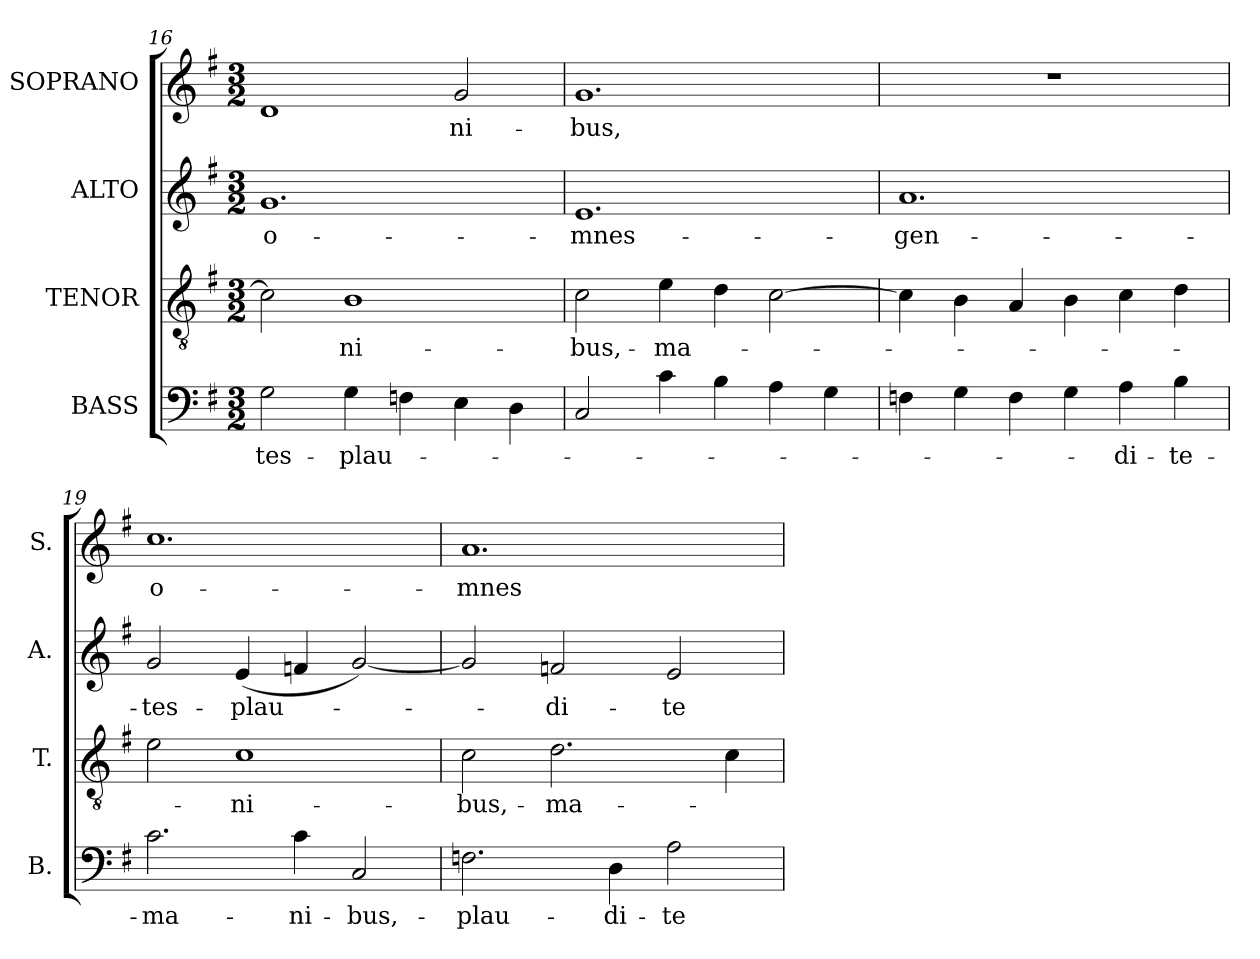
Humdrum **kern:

**kern	**text	**kern	**text	**kern	**text	**kern	**text
*part4	*part4	*part3	*part3	*part2	*part2	*part1	*part1
*staff4	*staff4	*staff3	*staff3	*staff2	*staff2	*staff1	*staff1
*I"BASS	*	*I"TENOR	*	*I"ALTO	*	*I"SOPRANO	*
*I'B.	*	*I'T.	*	*I'A.	*	*I'S.	*
!!LO:LB:g=z
*clefF4	*	*clefGv2	*	*clefG2	*	*clefG2	*
*	*	*ITrd7c12	*	*	*	*	*
*k[f#]	*	*k[f#]	*	*k[f#]	*	*k[f#]	*
*G:	*	*G:	*	*G:	*	*G:	*
*M3/2	*	*M3/2	*	*M3/2	*	*M3/2	*
=16	=16	=16	=16	=16	=16	=16	=16
!	!LO:LY:b:color=#000000	!	!	!	!	!	!
!	!	!	!	!	!LO:LY:b:color=#000000	!	!
2Gi\	-tes-	2Ci\]	.	1.gi	o-	1di	.
!	!LO:LY:b:color=#000000	!	!	!	!	!	!
!	!	!	!LO:LY:b:color=#000000	!	!	!	!
4Gi\	-plau-	1BBi	-ni-	.	.	.	.
4Fni\	.	.	.	.	.	.	.
!	!	!	!	!	!	!	!LO:LY:b:color=#000000
4Ei\	.	.	.	.	.	2gi/	-ni-
4Di\	.	.	.	.	.	.	.
=17	=17	=17	=17	=17	=17	=17	=17
!	!	!	!LO:LY:b:color=#000000	!	!	!	!
!	!	!	!	!	!LO:LY:b:color=#000000	!	!
!	!	!	!	!	!	!	!LO:LY:b:color=#000000
2Ci/	.	2Ci\	-bus,-	1.ei	-mnes-	1.gi	-bus,
!	!	!	!LO:LY:b:color=#000000	!	!	!	!
4ci\	.	4Ei\	-ma-	.	.	.	.
4Bi\	.	4Di\	.	.	.	.	.
4Ai\	.	[2Ci\	.	.	.	.	.
4Gi\	.	.	.	.	.	.	.
=18	=18	=18	=18	=18	=18	=18	=18
!	!	!	!	!	!LO:LY:b:color=#000000	!LO:N:vis=1	!
4Fni\	.	4Ci\]	.	1.ai	-gen-	1.r	.
4Gi\	.	4BBi\	.	.	.	.	.
4Fi\	.	4AAi/	.	.	.	.	.
4Gi\	.	4BBi\	.	.	.	.	.
!	!LO:LY:b:color=#000000	!	!	!	!	!	!
4Ai\	-di-	4Ci\	.	.	.	.	.
!	!LO:LY:b:color=#000000	!	!	!	!	!	!
4Bi\	-te-	4Di\	.	.	.	.	.
=19	=19	=19	=19	=19	=19	=19	=19
!	!LO:LY:b:color=#000000	!	!	!	!	!	!
!	!	!	!	!	!LO:LY:b:color=#000000	!	!
!	!	!	!	!	!	!	!LO:LY:b:color=#000000
2.ci\	-ma-	2Ei\	.	2gi/	-tes-	1.cci	o-
!	!	!	!LO:LY:b:color=#000000	!	!	!	!
!	!	!	!	!	!LO:LY:b:color=#000000	!	!
.	.	1Ci	-ni-	(4ei/	-plau-	.	.
!	!LO:LY:b:color=#000000	!	!	!	!	!	!
4ci\	-ni-	.	.	4fni/	.	.	.
!	!LO:LY:b:color=#000000	!	!	!	!	!	!
2Ci/	-bus,-	.	.	[2gi/)	.	.	.
=20	=20	=20	=20	=20	=20	=20	=20
!	!LO:LY:b:color=#000000	!	!	!	!	!	!
!	!	!	!LO:LY:b:color=#000000	!	!	!	!
!	!	!	!	!	!	!	!LO:LY:b:color=#000000
2.Fni\	-plau-	2Ci\	-bus,-	2gi/]	.	1.ai	-mnes-
!	!	!	!LO:LY:b:color=#000000	!	!	!	!
!	!	!	!	!	!LO:LY:b:color=#000000	!	!
.	.	2.Di\	-ma-	2fni/	-di-	.	.
!	!LO:LY:b:color=#000000	!	!	!	!	!	!
4Di\	-di-	.	.	.	.	.	.
!	!LO:LY:b:color=#000000	!	!	!	!	!	!
!	!	!	!	!	!LO:LY:b:color=#000000	!	!
2Ai\	-te-	.	.	2ei/	-te-	.	.
.	.	4Ci\	.	.	.	.	.
=	=	=	=	=	=	=	=
*-	*-	*-	*-	*-	*-	*-	*-
